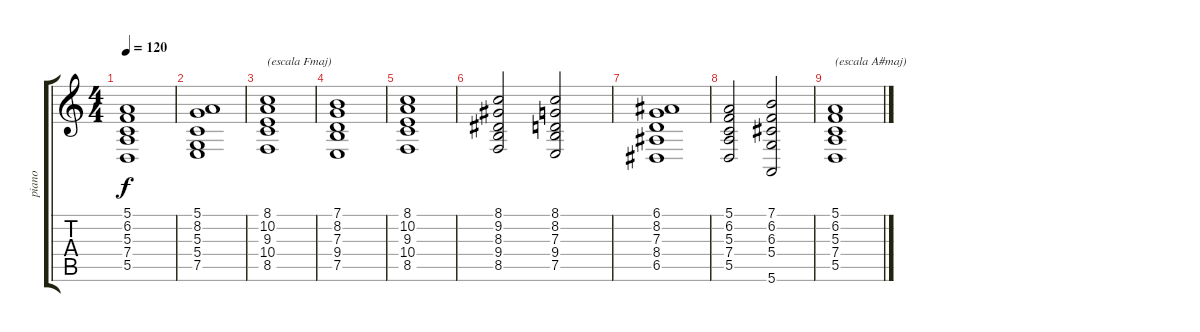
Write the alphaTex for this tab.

\track ("piano" "piano") {instrument acousticgrandpiano}
\staff {score tabs}
\tuning (E4 B3 G3 D3 A2 E2) {hide}
\ts (4 4)
\tempo 120
\clef g2
\ks c
(5.1 6.2 5.3 7.4 5.5).1{dy f} |
(5.1 8.2 5.3 5.4 7.5).1 |
(8.1 10.2 9.3 10.4 8.5).1{txt "(escala Fmaj)"} |
(7.1 8.2 7.3 9.4 7.5).1 |
(8.1 10.2 9.3 10.4 8.5).1 |
(8.1 9.2 8.3 9.4 8.5).2 (8.1 8.2 7.3 9.4 7.5).2 |
(6.1 8.2 7.3 8.4 6.5).1 |
(5.1 6.2 5.3 7.4 5.5).2 (7.1 6.2 6.3 5.4 5.6).2 |
(5.1 6.2 5.3 7.4 5.5).1{txt "(escala A#maj)"}
